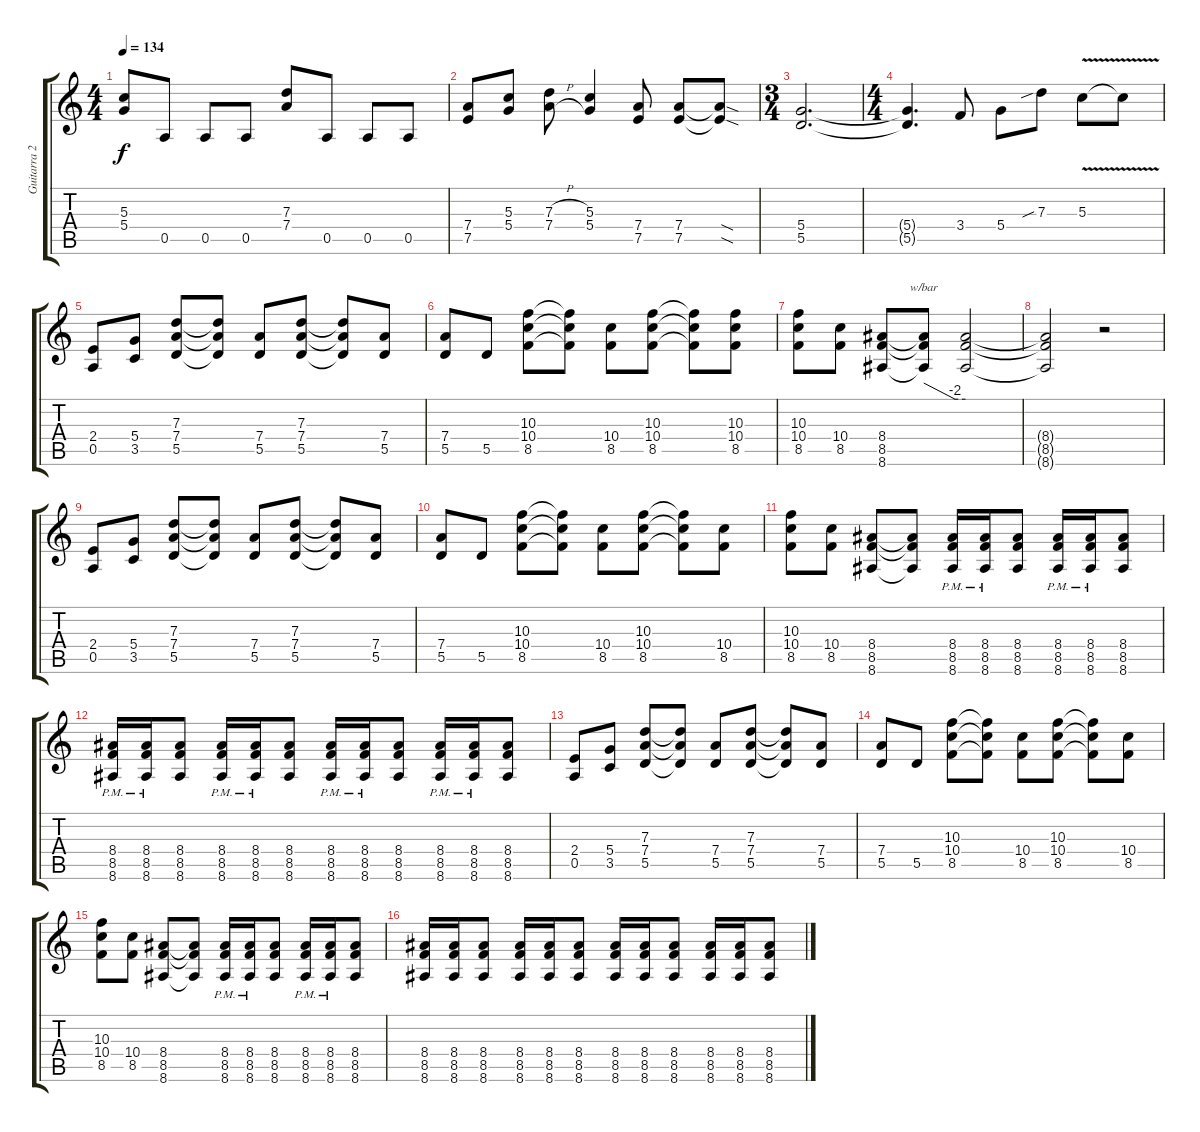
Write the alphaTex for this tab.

\track ("Guitarra 2 [Brad Whitford]" "Guitarra 2") {instrument distortionguitar}
\staff {score tabs}
\tuning (E4 B3 G3 D3 A2 D2) {hide}
\ts (4 4)
\tempo 134
\clef g2
\ks c
(5.3 5.4).8{dy f} 0.5.8 0.5.8 0.5.8 (7.3 7.4).8 0.5.8 0.5.8 0.5.8 |
(7.4 7.5).8 (5.3 5.4).8 (7.3{h} 7.4{h}).8 (5.3 5.4).4 (7.4 7.5).8 (7.4 7.5).8 (7.4{sod t} 7.5{sod t}).8 |
\ts (3 4)
(5.4 5.5).2{d} |
\ts (4 4)
(5.4{t} 5.5{t}).4{d} 3.4.8 5.4.8 7.3{sib}.8 5.3{v}.8 5.3{t}.8 |
(2.4 0.5).8 (5.4 3.5).8 (7.3 7.4 5.5).8 (7.3{t} 7.4{t} 5.5{t}).8 (7.4 5.5).8 (7.3 7.4 5.5).8 (7.3{t} 7.4{t} 5.5{t}).8 (7.4 5.5).8 |
(7.4 5.5).8 5.5.8 (10.3 10.4 8.5).8 (10.3{t} 10.4{t} 8.5{t}).8 (10.4 8.5).8 (10.3 10.4 8.5).8 (10.3{t} 10.4{t} 8.5{t}).8 (10.3 10.4 8.5).8 |
(10.3 10.4 8.5).8 (10.4 8.5).8 (8.4 8.5 8.6).8 (8.4{t} 8.5{t} 8.6{t}).8{tbe (custom default 0 0 45 -8 60 -8)} (8.4{t} 8.5{t} 8.6{t}).2 |
(8.4{t} 8.5{t} 8.6{t}).2 r.2 |
(2.4 0.5).8 (5.4 3.5).8 (7.3 7.4 5.5).8 (7.3{t} 7.4{t} 5.5{t}).8 (7.4 5.5).8 (7.3 7.4 5.5).8 (7.3{t} 7.4{t} 5.5{t}).8 (7.4 5.5).8 |
(7.4 5.5).8 5.5.8 (10.3 10.4 8.5).8 (10.3{t} 10.4{t} 8.5{t}).8 (10.4 8.5).8 (10.3 10.4 8.5).8 (10.3{t} 10.4{t} 8.5{t}).8 (10.4 8.5).8 |
(10.3 10.4 8.5).8 (10.4 8.5).8 (8.4 8.5 8.6).8 (8.4{t} 8.5{t} 8.6{t}).8 (8.4{pm} 8.5{pm} 8.6{pm}).16 (8.4{pm} 8.5{pm} 8.6{pm}).16 (8.4 8.5 8.6).8 (8.4{pm} 8.5{pm} 8.6{pm}).16 (8.4{pm} 8.5{pm} 8.6{pm}).16 (8.4 8.5 8.6).8 |
(8.4{pm} 8.5{pm} 8.6{pm}).16 (8.4{pm} 8.5 8.6{pm}).16 (8.4 8.5 8.6).8 (8.4{pm} 8.5 8.6{pm}).16 (8.4{pm} 8.5{pm} 8.6{pm}).16 (8.4 8.5 8.6).8 (8.4{pm} 8.5{pm} 8.6{pm}).16 (8.4{pm} 8.5{pm} 8.6{pm}).16 (8.4 8.5 8.6).8 (8.4{pm} 8.5{pm} 8.6{pm}).16 (8.4{pm} 8.5{pm} 8.6{pm}).16 (8.4 8.5 8.6).8 |
(2.4 0.5).8 (5.4 3.5).8 (7.3 7.4 5.5).8 (7.3{t} 7.4{t} 5.5{t}).8 (7.4 5.5).8 (7.3 7.4 5.5).8 (7.3{t} 7.4{t} 5.5{t}).8 (7.4 5.5).8 |
(7.4 5.5).8 5.5.8 (10.3 10.4 8.5).8 (10.3{t} 10.4{t} 8.5{t}).8 (10.4 8.5).8 (10.3 10.4 8.5).8 (10.3{t} 10.4{t} 8.5{t}).8 (10.4 8.5).8 |
(10.3 10.4 8.5).8 (10.4 8.5).8 (8.4 8.5 8.6).8 (8.4{t} 8.5{t} 8.6{t}).8 (8.4{pm} 8.5{pm} 8.6{pm}).16 (8.4{pm} 8.5{pm} 8.6{pm}).16 (8.4 8.5 8.6).8 (8.4{pm} 8.5{pm} 8.6{pm}).16 (8.4{pm} 8.5{pm} 8.6{pm}).16 (8.4 8.5 8.6).8 |
(8.4 8.5 8.6).16 (8.4 8.5 8.6).16 (8.4 8.5 8.6).8 (8.4 8.5 8.6).16 (8.4 8.5 8.6).16 (8.4 8.5 8.6).8 (8.4 8.5 8.6).16 (8.4 8.5 8.6).16 (8.4 8.5 8.6).8 (8.4 8.5 8.6).16 (8.4 8.5 8.6).16 (8.4 8.5 8.6).8
